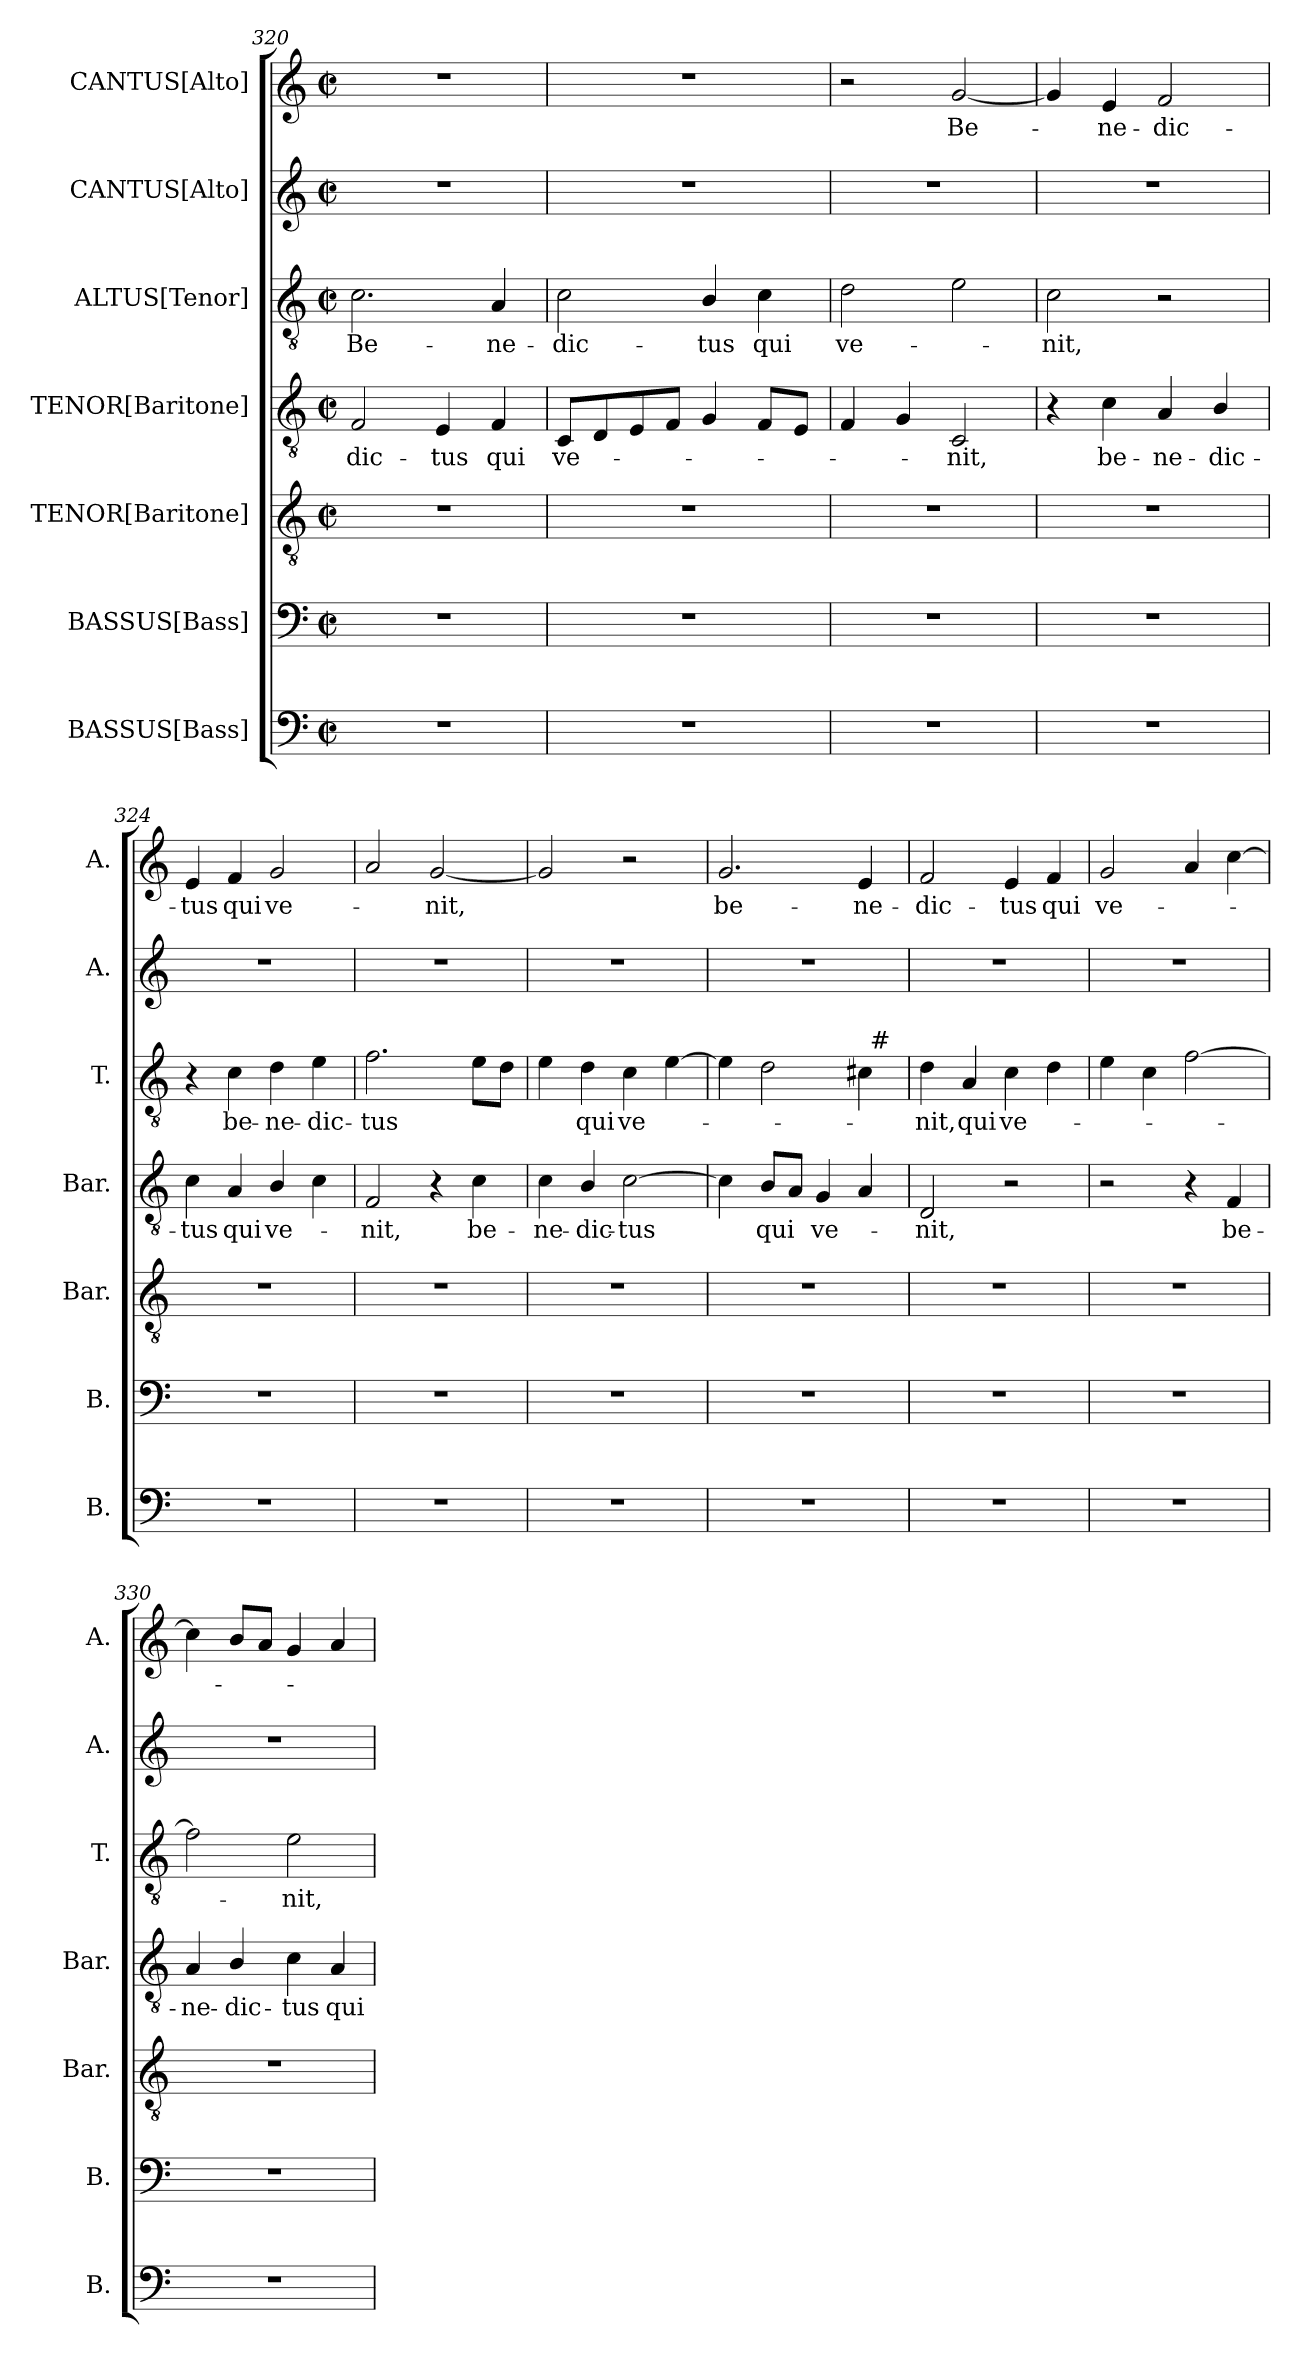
**kern	**kern	**kern	**kern	**text	**kern	**text	**kern	**kern	**text
*part7	*part6	*part5	*part4	*part4	*part3	*part3	*part2	*part1	*part1
*staff7	*staff6	*staff5	*staff4	*staff4	*staff3	*staff3	*staff2	*staff1	*staff1
*I"BASSUS[Bass]	*I"BASSUS[Bass]	*I"TENOR[Baritone]	*I"TENOR[Baritone]	*	*I"ALTUS[Tenor]	*	*I"CANTUS[Alto]	*I"CANTUS[Alto]	*
*I'B.	*I'B.	*I'Bar.	*I'Bar.	*	*I'T.	*	*I'A.	*I'A.	*
*clefF4	*clefF4	*clefGv2	*clefGv2	*	*clefGv2	*	*clefG2	*clefG2	*
*	*	*ITrd7c12	*ITrd7c12	*	*ITrd7c12	*	*	*	*
*k[]	*k[]	*k[]	*k[]	*	*k[]	*	*k[]	*k[]	*
*C:	*C:	*C:	*C:	*	*C:	*	*C:	*C:	*
*M2/2	*M2/2	*M2/2	*M2/2	*	*M2/2	*	*M2/2	*M2/2	*
*met(c|)	*met(c|)	*met(c|)	*met(c|)	*	*met(c|)	*	*met(c|)	*met(c|)	*
=320	=320	=320	=320	=320	=320	=320	=320	=320	=320
!	!	!	!	!LO:LY:b	!	!LO:LY:b	!	!	!
1r	1r	1r	2FF/	-dic-	2.C\	Be-	1r	1r	.
!	!	!	!	!LO:LY:b	!	!	!	!	!
.	.	.	4EE/	-tus	.	.	.	.	.
!	!	!	!	!LO:LY:b	!	!LO:LY:b	!	!	!
.	.	.	4FF/	qui	4AA/	-ne-	.	.	.
=321	=321	=321	=321	=321	=321	=321	=321	=321	=321
!	!	!	!	!LO:LY:b	!	!LO:LY:b	!	!	!
1r	1r	1r	8CC/L	ve-	2C\	-dic-	1r	1r	.
.	.	.	8DD/	.	.	.	.	.	.
.	.	.	8EE/	.	.	.	.	.	.
.	.	.	8FF/J	.	.	.	.	.	.
!	!	!	!	!	!	!LO:LY:b	!	!	!
.	.	.	4GG/	.	4BB/	-tus	.	.	.
!	!	!	!	!	!	!LO:LY:b	!	!	!
.	.	.	8FF/L	.	4C\	qui	.	.	.
.	.	.	8EE/J	.	.	.	.	.	.
=322	=322	=322	=322	=322	=322	=322	=322	=322	=322
!	!	!	!	!	!	!LO:LY:b	!	!	!
1r	1r	1r	4FF/	.	2D\	ve-	1r	2r	.
.	.	.	4GG/	.	.	.	.	.	.
!	!	!	!	!LO:LY:b	!	!	!	!	!LO:LY:b
.	.	.	2CC/	-nit,	2E\	.	.	[<2g/	Be-
=323	=323	=323	=323	=323	=323	=323	=323	=323	=323
!	!	!	!	!	!	!LO:LY:b	!	!	!
1r	1r	1r	4r	.	2C\	-nit,	1r	4g/]	.
!	!	!	!	!LO:LY:b	!	!	!	!	!LO:LY:b
.	.	.	4C\	be-	.	.	.	4e/	-ne-
!	!	!	!	!LO:LY:b	!	!	!	!	!LO:LY:b
.	.	.	4AA/	-ne-	2r	.	.	2f/	-dic-
!	!	!	!	!LO:LY:b	!	!	!	!	!
.	.	.	4BB/	-dic-	.	.	.	.	.
=324	=324	=324	=324	=324	=324	=324	=324	=324	=324
!	!	!	!	!LO:LY:b	!	!	!	!	!LO:LY:b
1r	1r	1r	4C\	-tus	4r	.	1r	4e/	-tus
!	!	!	!	!LO:LY:b	!	!LO:LY:b	!	!	!LO:LY:b
.	.	.	4AA/	qui	4C\	be-	.	4f/	qui
!	!	!	!	!LO:LY:b	!	!LO:LY:b	!	!	!LO:LY:b
.	.	.	4BB/	ve-	4D\	-ne-	.	2g/	ve-
!	!	!	!	!	!	!LO:LY:b	!	!	!
.	.	.	4C\	.	4E\	-dic-	.	.	.
=325	=325	=325	=325	=325	=325	=325	=325	=325	=325
!	!	!	!	!LO:LY:b	!	!LO:LY:b	!	!	!
1r	1r	1r	2FF/	-nit,	2.F\	-tus	1r	2a/	.
!	!	!	!	!	!	!	!	!	!LO:LY:b
.	.	.	4r	.	.	.	.	[<2g/	-nit,
!	!	!	!	!LO:LY:b	!	!	!	!	!
.	.	.	4C\	be-	8E\L	.	.	.	.
.	.	.	.	.	8D\J	.	.	.	.
=326	=326	=326	=326	=326	=326	=326	=326	=326	=326
!	!	!	!	!LO:LY:b	!	!	!	!	!
1r	1r	1r	4C\	-ne-	4E\	.	1r	2g/]	.
!	!	!	!	!LO:LY:b	!	!LO:LY:b	!	!	!
.	.	.	4BB/	-dic-	4D\	qui	.	.	.
!	!	!	!	!LO:LY:b	!	!LO:LY:b	!	!	!
.	.	.	[>2C\	-tus	4C\	ve-	.	2r	.
.	.	.	.	.	[>4E\	.	.	.	.
=327	=327	=327	=327	=327	=327	=327	=327	=327	=327
!	!	!	!	!	!	!	!	!	!LO:LY:b
*	*	*	*	*	*^	*	*	*	*
1r	1r	1r	4C\]	.	4E\]	2ryy	.	1r	2.g/	be-
!	!	!	!	!LO:LY:b	!	!	!	!	!	!
.	.	.	8BB/L	qui	2D\	.	.	.	.	.
.	.	.	8AA/J	.	.	.	.	.	.	.
!	!	!	!	!LO:LY:b	!	!	!	!	!	!
.	.	.	4GG/	ve-	.	4ryy	.	.	.	.
!	!	!	!	!	!	!	!	!	!	!LO:LY:b
.	.	.	4AA/	.	4C#\	32ryy	.	.	4e/	-ne-
!	!	!	!	!	!	!LO:TX:a:t=#	!	!	!	!
.	.	.	.	.	.	8..ryy	.	.	.	.
!!LO:LB:g=z
=328	=328	=328	=328	=328	=328	=328	=328	=328	=328	=328
!	!	!	!	!LO:LY:b	!	!	!LO:LY:b	!	!	!LO:LY:b
*	*	*	*	*	*v	*v	*	*	*	*
1r	1r	1r	2DD/	-nit,	4D\	-nit,	1r	2f/	-dic-
!	!	!	!	!	!	!LO:LY:b	!	!	!
.	.	.	.	.	4AA/	qui	.	.	.
!	!	!	!	!	!	!LO:LY:b	!	!	!LO:LY:b
.	.	.	2r	.	4C\	ve-	.	4e/	-tus
!	!	!	!	!	!	!	!	!	!LO:LY:b
.	.	.	.	.	4D\	.	.	4f/	qui
=329	=329	=329	=329	=329	=329	=329	=329	=329	=329
!	!	!	!	!	!	!	!	!	!LO:LY:b
1r	1r	1r	2r	.	4E\	.	1r	2g/	ve-
.	.	.	.	.	4C\	.	.	.	.
.	.	.	4r	.	[>2F\	.	.	4a/	.
!	!	!	!	!LO:LY:b	!	!	!	!	!
.	.	.	4FF/	be-	.	.	.	[>4cc\	.
=330	=330	=330	=330	=330	=330	=330	=330	=330	=330
!	!	!	!	!LO:LY:b	!	!	!	!	!
1r	1r	1r	4AA/	-ne-	2F\]	.	1r	4cc\]	.
!	!	!	!	!LO:LY:b	!	!	!	!	!
.	.	.	4BB/	-dic-	.	.	.	8b/L	.
.	.	.	.	.	.	.	.	8a/J	.
!	!	!	!	!LO:LY:b	!	!LO:LY:b	!	!	!
.	.	.	4C\	-tus	2E\	-nit,	.	4g/	.
!	!	!	!	!LO:LY:b	!	!	!	!	!
.	.	.	4AA/	qui	.	.	.	4a/	.
=	=	=	=	=	=	=	=	=	=
*-	*-	*-	*-	*-	*-	*-	*-	*-	*-
